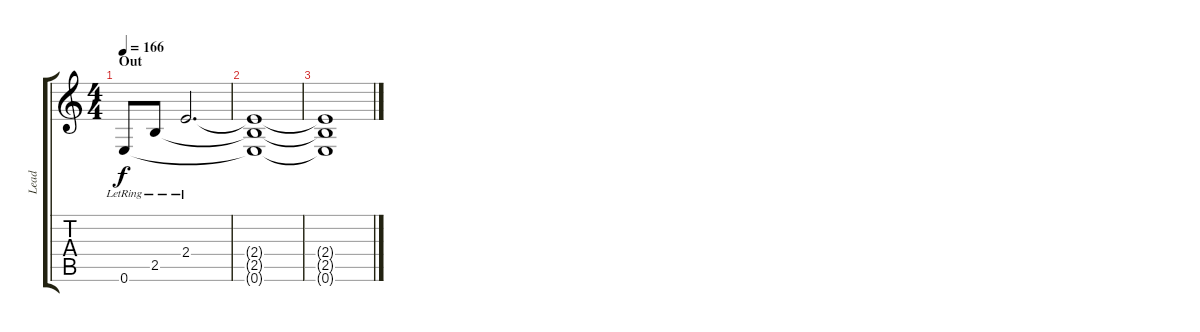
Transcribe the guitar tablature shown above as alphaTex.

\track ("Lead" "Lead") {instrument distortionguitar}
\staff {score tabs}
\tuning (E4 B3 G3 D3 A2 E2) {hide}
\ts (4 4)
\section ("" "Out")
\tempo 166
\clef g2
\ks c
0.6{lr}.8{dy f volume 0} 2.5{lr}.8 2.4{lr}.2{d} |
(2.4{t} 2.5{t} 0.6{t}).1 |
(2.4{t} 2.5{t} 0.6{t}).1
